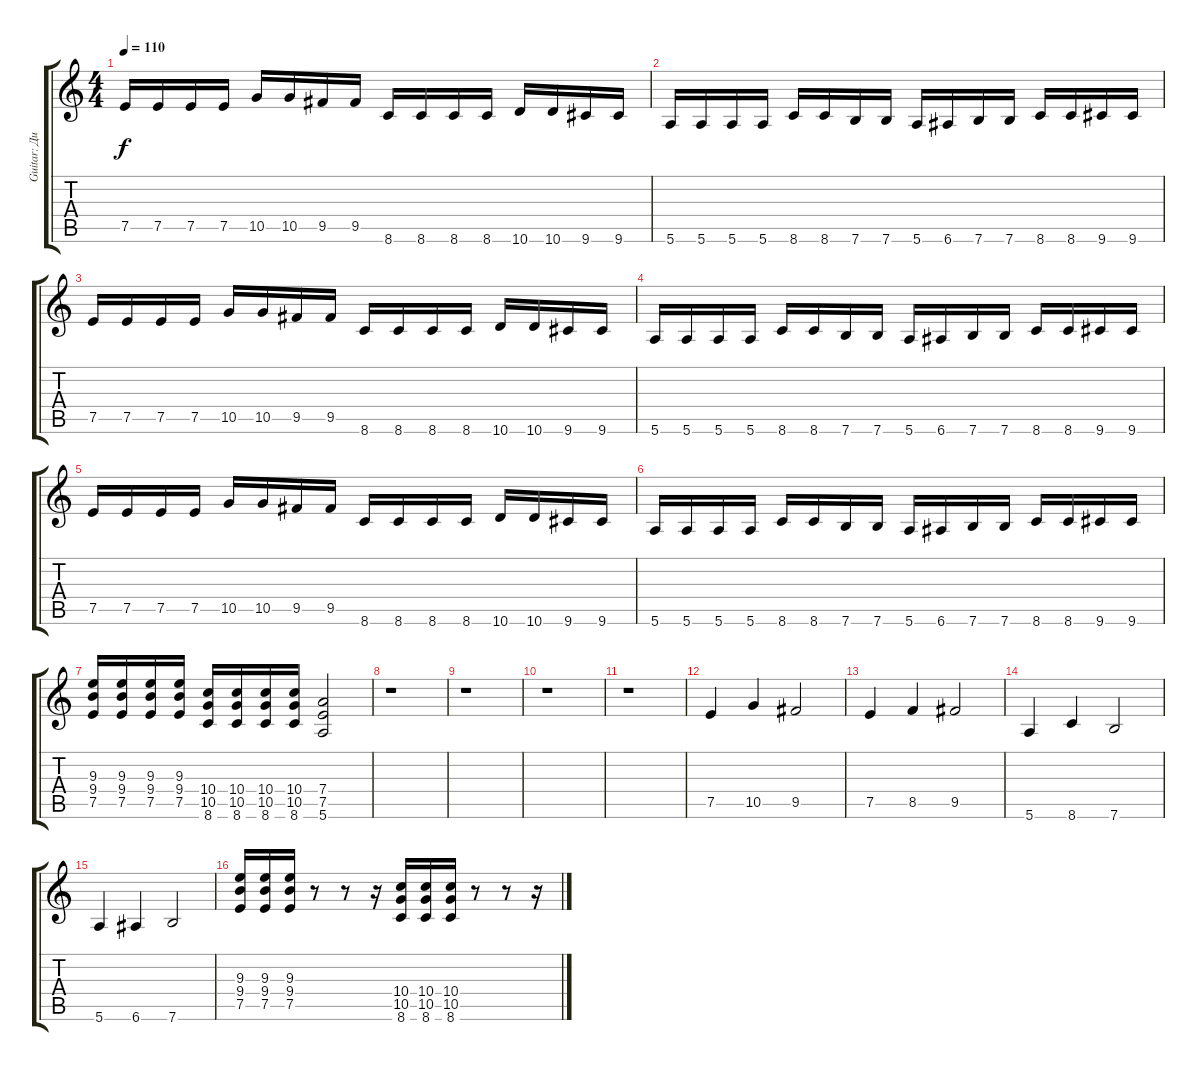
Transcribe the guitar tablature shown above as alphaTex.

\track ("Guitar: Дима" "Guitar: Ди") {instrument distortionguitar}
\staff {score tabs}
\tuning (E4 B3 G3 D3 A2 E2) {hide}
\ts (4 4)
\tempo 110
\clef g2
\ks c
7.5.16{dy f} 7.5.16 7.5.16 7.5.16 10.5.16 10.5.16 9.5.16 9.5.16 8.6.16 8.6.16 8.6.16 8.6.16 10.6.16 10.6.16 9.6.16 9.6.16 |
5.6.16 5.6.16 5.6.16 5.6.16 8.6.16 8.6.16 7.6.16 7.6.16 5.6.16 6.6.16 7.6.16 7.6.16 8.6.16 8.6.16 9.6.16 9.6.16 |
7.5.16 7.5.16 7.5.16 7.5.16 10.5.16 10.5.16 9.5.16 9.5.16 8.6.16 8.6.16 8.6.16 8.6.16 10.6.16 10.6.16 9.6.16 9.6.16 |
5.6.16 5.6.16 5.6.16 5.6.16 8.6.16 8.6.16 7.6.16 7.6.16 5.6.16 6.6.16 7.6.16 7.6.16 8.6.16 8.6.16 9.6.16 9.6.16 |
7.5.16 7.5.16 7.5.16 7.5.16 10.5.16 10.5.16 9.5.16 9.5.16 8.6.16 8.6.16 8.6.16 8.6.16 10.6.16 10.6.16 9.6.16 9.6.16 |
5.6.16 5.6.16 5.6.16 5.6.16 8.6.16 8.6.16 7.6.16 7.6.16 5.6.16 6.6.16 7.6.16 7.6.16 8.6.16 8.6.16 9.6.16 9.6.16 |
(9.3 9.4 7.5).16 (9.3 9.4 7.5).16 (9.3 9.4 7.5).16 (9.3 9.4 7.5).16 (10.4 10.5 8.6).16 (10.4 10.5 8.6).16 (10.4 10.5 8.6).16 (10.4 10.5 8.6).16 (7.4 7.5 5.6).2 |
r.1 |
r.1 |
r.1 |
r.1 |
7.5.4 10.5.4 9.5.2 |
7.5.4 8.5.4 9.5.2 |
5.6.4 8.6.4 7.6.2 |
5.6.4 6.6.4 7.6.2 |
(9.3 9.4 7.5).16 (9.3 9.4 7.5).16 (9.3 9.4 7.5).16 r.8 r.8 r.16 (10.4 10.5 8.6).16 (10.4 10.5 8.6).16 (10.4 10.5 8.6).16 r.8 r.8 r.16
